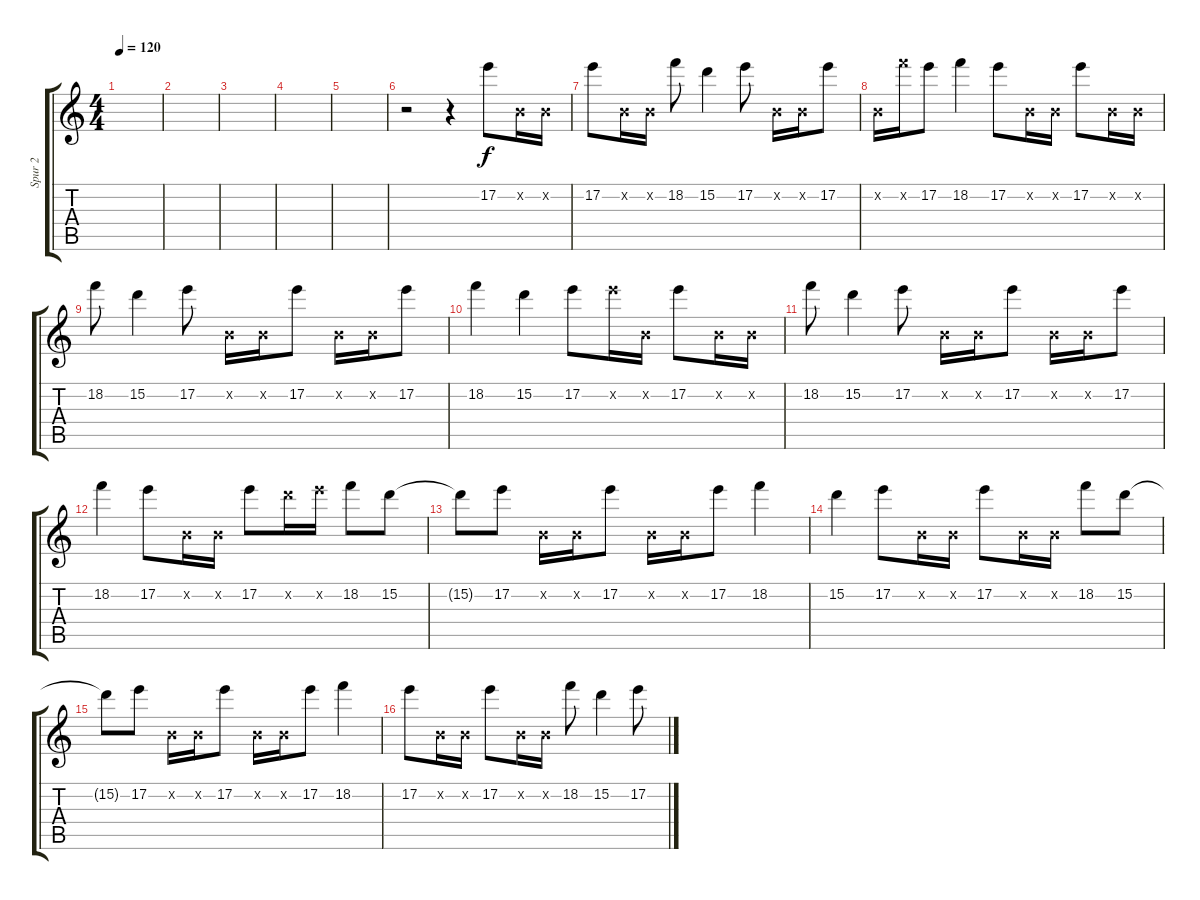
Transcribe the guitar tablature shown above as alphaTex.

\track ("Spur 2" "Spur 2") {instrument overdrivenguitar}
\staff {score tabs}
\tuning (E4 B3 G3 D3 A2 E2) {hide}
\ts (4 4)
\tempo 120
\clef g2
\ks c
|
|
|
|
|
r.2 r.4 17.2.8 0.2{x}.16 0.2{x}.16 |
17.2.8 0.2{x}.16 0.2{x}.16 18.2.8 15.2.4 17.2.8 0.2{x}.16 0.2{x}.16 17.2.8 |
0.2{x}.16 18.2{x}.16 17.2.8 18.2.4 17.2.8 0.2{x}.16 0.2{x}.16 17.2.8 0.2{x}.16 0.2{x}.16 |
18.2.8 15.2.4 17.2.8 0.2{x}.16 0.2{x}.16 17.2.8 0.2{x}.16 0.2{x}.16 17.2.8 |
18.2.4 15.2.4 17.2.8 17.2{x}.16 0.2{x}.16 17.2.8 0.2{x}.16 0.2{x}.16 |
18.2.8 15.2.4 17.2.8 0.2{x}.16 0.2{x}.16 17.2.8 0.2{x}.16 0.2{x}.16 17.2.8 |
18.2.4 17.2.8 0.2{x}.16 0.2{x}.16 17.2.8 15.2{x}.16 17.2{x}.16 18.2.8 15.2.8 |
15.2{t}.8 17.2.8 0.2{x}.16 0.2{x}.16 17.2.8 0.2{x}.16 0.2{x}.16 17.2.8 18.2.4 |
15.2.4 17.2.8 0.2{x}.16 0.2{x}.16 17.2.8 0.2{x}.16 0.2{x}.16 18.2.8 15.2.8 |
15.2{t}.8 17.2.8 0.2{x}.16 0.2{x}.16 17.2.8 0.2{x}.16 0.2{x}.16 17.2.8 18.2.4 |
17.2.8 0.2{x}.16 0.2{x}.16 17.2.8 0.2{x}.16 0.2{x}.16 18.2.8 15.2.4 17.2.8
